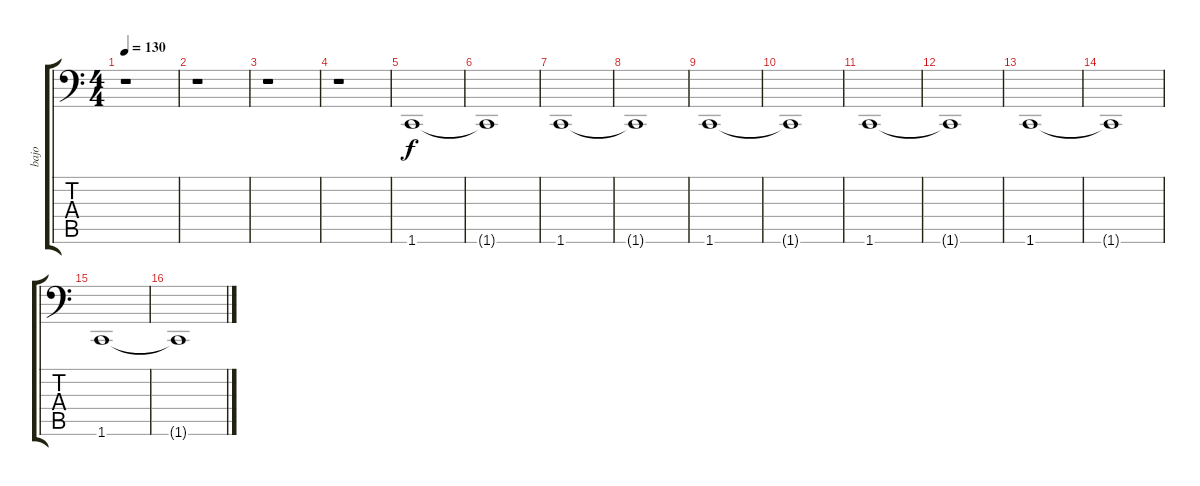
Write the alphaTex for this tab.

\track ("bajo" "bajo") {instrument electricbassfinger}
\staff {score tabs}
\tuning (C3 G2 D2 A1 E1 B0) {hide}
\ts (4 4)
\tempo 130
\clef f4
\ks c
r.1{dy f instrument electricbassfinger} |
r.1 |
r.1 |
r.1 |
1.6.1 |
1.6{t}.1 |
1.6.1 |
1.6{t}.1 |
1.6.1 |
1.6{t}.1 |
1.6.1 |
1.6{t}.1 |
1.6.1 |
1.6{t}.1 |
1.6.1 |
1.6{t}.1
